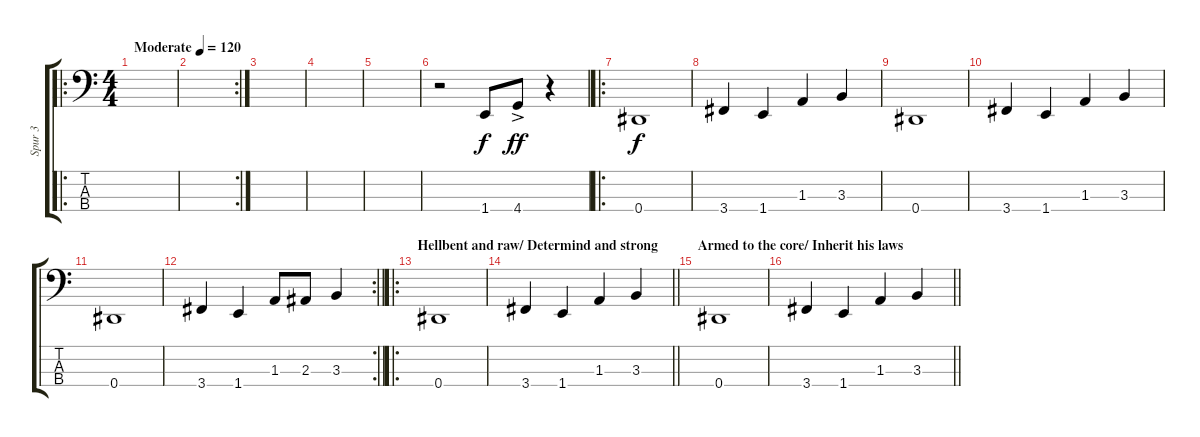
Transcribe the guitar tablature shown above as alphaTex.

\track ("Spur 3" "Spur 3") {instrument electricbassfinger}
\staff {score tabs}
\tuning (Gb2 Db2 Ab1 Eb1) {hide}
\ro
\ts (4 4)
\tempo (120 "Moderate")
\clef f4
\ks c
|
\rc 2
|
|
|
|
r.2 1.4.8 4.4{ac}.8{dy ff} r.4 |
\ro
0.4.1{dy f} |
3.4.4 1.4.4 1.3.4 3.3.4 |
0.4.1 |
3.4.4 1.4.4 1.3.4 3.3.4 |
0.4.1 |
\rc 2
\barLineRight lightlight
3.4.4 1.4.4 1.3.8 2.3.8 3.3.4 |
\ro
\section ("" "Hellbent and raw/ Determind and strong")
0.4.1 |
\barLineRight lightlight
3.4.4 1.4.4 1.3.4 3.3.4 |
\section ("" "Armed to the core/ Inherit his laws")
0.4.1 |
\barLineRight lightlight
3.4.4 1.4.4 1.3.4 3.3.4
